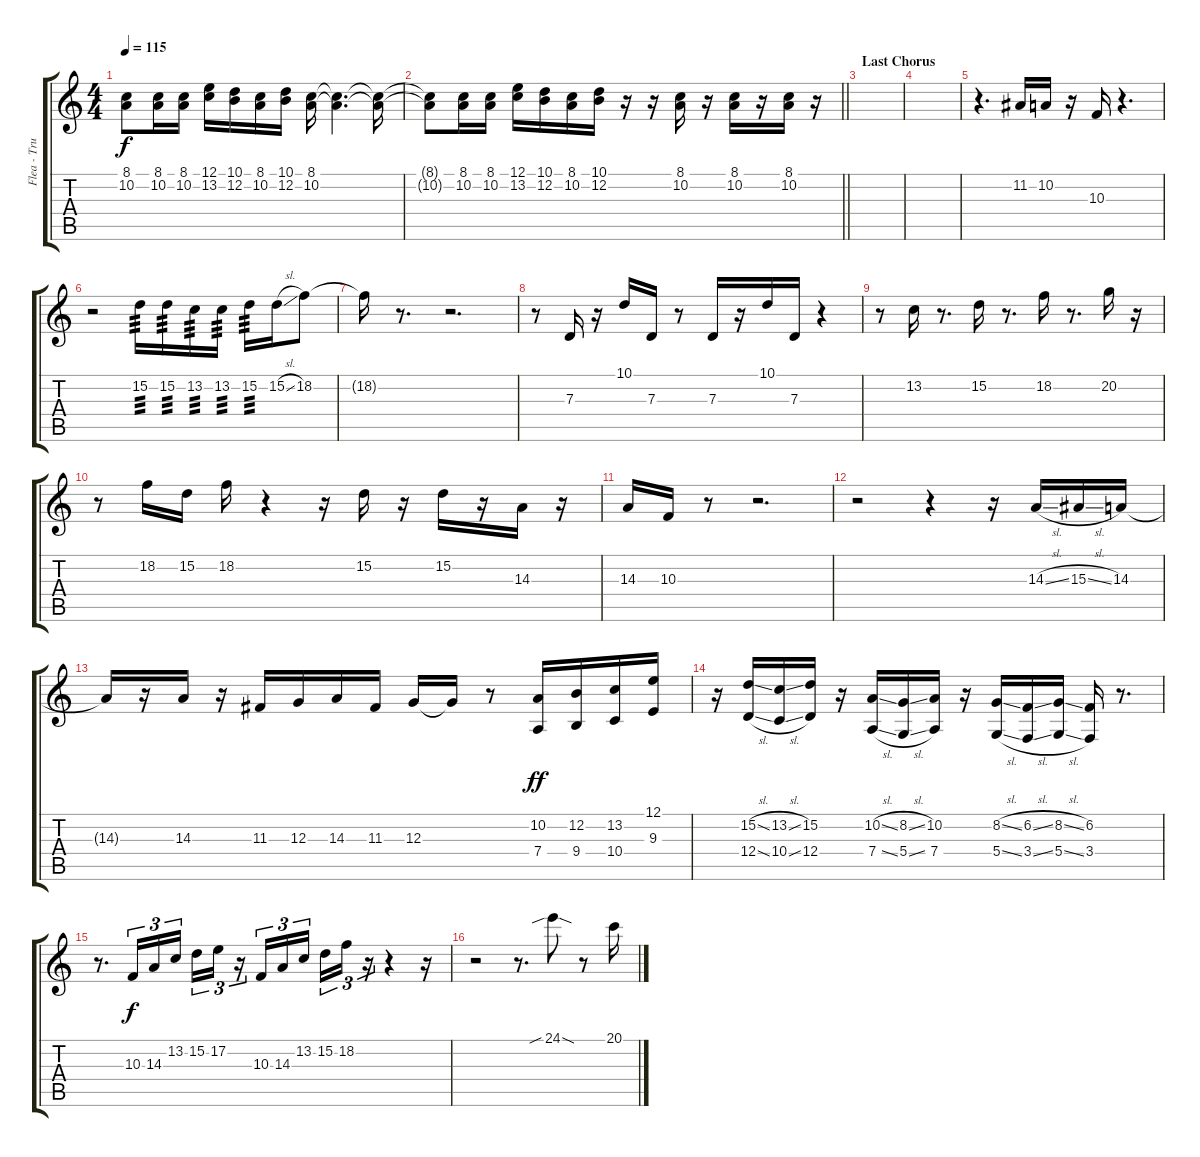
\track ("Flea - Trumpet" "Flea - Tru") {instrument trumpet}
\staff {score tabs}
\tuning (E4 B3 G3 D3 A2 E2) {hide}
\ts (4 4)
\tempo 115
\clef g2
\ks c
(8.1{t} 10.2{t}).8{dy f} (8.1 10.2).16 (8.1 10.2).16 (12.1 13.2).16 (10.1 12.2).16 (8.1 10.2).16 (10.1 12.2).16 (8.1 10.2).16 (8.1{t} 10.2{t}).4{d} (8.1{t} 10.2{t}).16 |
\barLineRight lightlight
(8.1{t} 10.2{t}).8 (8.1 10.2).16 (8.1 10.2).16 (12.1 13.2).16 (10.1 12.2).16 (8.1 10.2).16 (10.1 12.2).16 r.16 r.16 (8.1 10.2).16 r.16 (8.1 10.2).16 r.16 (8.1 10.2).16 r.16 |
\section ("" "Last Chorus")
|
|
r.4{d} 11.2.16 10.2.16 r.16 10.3.16 r.4{d} |
r.2 15.2.16{tp 3} 15.2.16{tp 3} 13.2.16{tp 3} 13.2.16{tp 3} 15.2.16{tp 3} 15.2{sl}.16 18.2.8 |
18.2{t}.16 r.8{d} r.2{d} |
r.8 7.3.16 r.16 10.1.16 7.3.16 r.8 7.3.16 r.16 10.1.16 7.3.16 r.4 |
r.8 13.2.16 r.8{d} 15.2.16 r.8{d} 18.2.16 r.8{d} 20.2.16 r.16 |
r.8 18.2.16 15.2.16 18.2.16 r.4 r.16 15.2.16 r.16 15.2.16 r.16 14.3.16 r.16 |
14.3.16 10.3.16 r.8 r.2{d} |
r.2 r.4 r.16 14.3{sl}.16 15.3{sl}.16 14.3.16 |
14.3{t}.16 r.16 14.3.16 r.16 11.3.16 12.3.16 14.3.16 11.3.16 12.3.16 12.3{t}.16 r.8 (10.2 7.4).16{dy ff} (12.2 9.4).16 (13.2 10.4).16 (12.1 9.3).16 |
r.16 (15.2{sl} 12.4{sl}).16 (13.2{sl} 10.4{sl}).16 (15.2 12.4).16 r.16 (10.2{sl} 7.4{sl}).16 (8.2{sl} 5.4{sl}).16 (10.2 7.4).16 r.16 (8.2{sl} 5.4{sl}).16 (6.2{sl} 3.4{sl}).16 (8.2{sl} 5.4{sl}).16 (6.2 3.4).16 r.8{d} |
r.8{d} 10.3.16{tu (3 2) dy f} 14.3.16{tu (3 2)} 13.2.16{tu (3 2) beam splitsecondary} 15.2.16{tu (3 2)} 17.2.16{tu (3 2)} r.16{tu (3 2)} 10.3.16{tu (3 2)} 14.3.16{tu (3 2)} 13.2.16{tu (3 2) beam splitsecondary} 15.2.16{tu (3 2)} 18.2.16{tu (3 2)} r.16{tu (3 2)} r.4 r.16 |
r.2 r.8{d} 24.1{sib sod}.8 r.8 20.1{sl}.16
